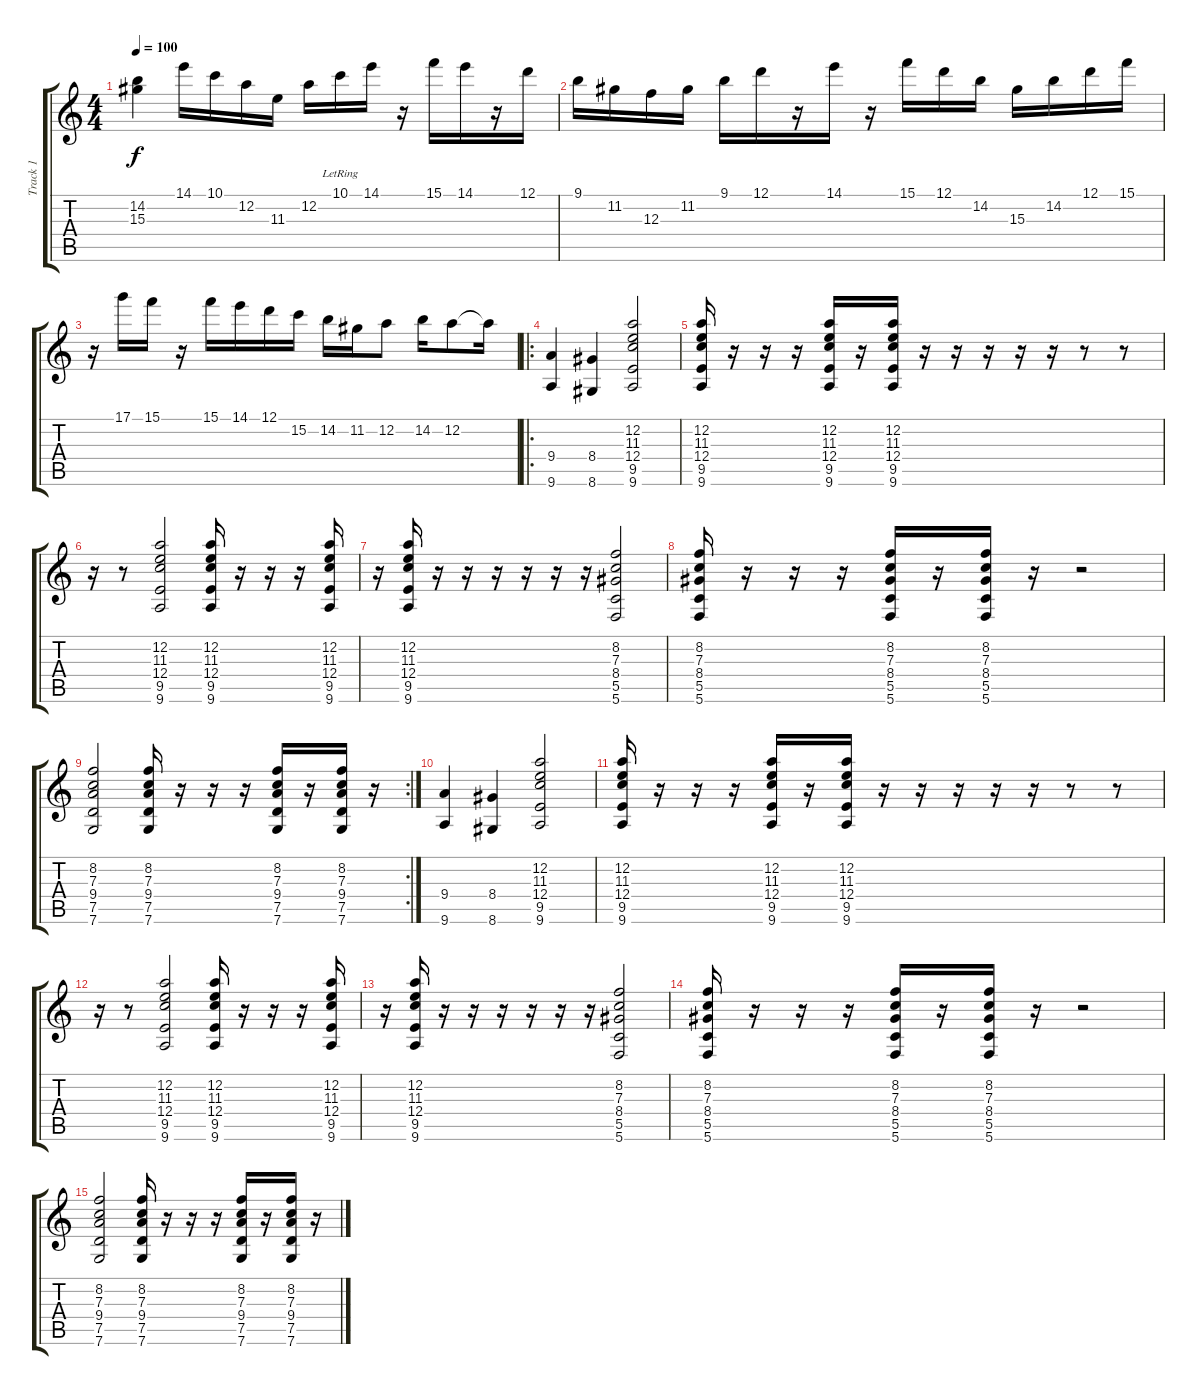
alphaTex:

\track ("Track 1" "Track 1") {instrument distortionguitar}
\staff {score tabs}
\tuning (D4 A3 F3 C3 G2 C2) {hide}
\ts (4 4)
\tempo 100
\clef g2
\ks c
(14.2 15.3{t}).4{dy f} 14.1.16 10.1.16 12.2.16 11.3.16 12.2.16 10.1{lr}.16 14.1.16 r.16 15.1.16 14.1.16 r.16 12.1.16 |
9.1.16 11.2.16 12.3.16 11.2.16 9.1.16 12.1.16 r.16 14.1.16 r.16 15.1.16 12.1.16 14.2.16 15.3.16 14.2.16 12.1.16 15.1.16 |
r.16 17.1.16 15.1.16 r.16 15.1.16 14.1.16 12.1.16 15.2.16 14.2.16 11.2.16 12.2.8 14.2.16 12.2.8 12.2{t}.16 |
\ro
(9.4 9.6).4 (8.4 8.6).4 (12.2 11.3 12.4 9.5 9.6).2 |
(12.2 11.3 12.4 9.5 9.6).16 r.16 r.16 r.16 (12.2 11.3 12.4 9.5 9.6).16 r.16 (12.2 11.3 12.4 9.5 9.6).16 r.16 r.16 r.16 r.16 r.16 r.8 r.8 |
r.16 r.8 (12.2 11.3 12.4 9.5 9.6).2 (12.2 11.3 12.4 9.5 9.6).16 r.16 r.16 r.16 (12.2 11.3 12.4 9.5 9.6).16 |
r.16 (12.2 11.3 12.4 9.5 9.6).16 r.16 r.16 r.16 r.16 r.16 r.16 (8.2 7.3 8.4 5.5 5.6).2 |
(8.2 7.3 8.4 5.5 5.6).16 r.16 r.16 r.16 (8.2 7.3 8.4 5.5 5.6).16 r.16 (8.2 7.3 8.4 5.5 5.6).16 r.16 r.2 |
\rc 2
(8.2 7.3 9.4 7.5 7.6).2 (8.2 7.3 9.4 7.5 7.6).16 r.16 r.16 r.16 (8.2 7.3 9.4 7.5 7.6).16 r.16 (8.2 7.3 9.4 7.5 7.6).16 r.16 |
(9.4 9.6).4 (8.4 8.6).4 (12.2 11.3 12.4 9.5 9.6).2 |
(12.2 11.3 12.4 9.5 9.6).16 r.16 r.16 r.16 (12.2 11.3 12.4 9.5 9.6).16 r.16 (12.2 11.3 12.4 9.5 9.6).16 r.16 r.16 r.16 r.16 r.16 r.8 r.8 |
r.16 r.8 (12.2 11.3 12.4 9.5 9.6).2 (12.2 11.3 12.4 9.5 9.6).16 r.16 r.16 r.16 (12.2 11.3 12.4 9.5 9.6).16 |
r.16 (12.2 11.3 12.4 9.5 9.6).16 r.16 r.16 r.16 r.16 r.16 r.16 (8.2 7.3 8.4 5.5 5.6).2 |
(8.2 7.3 8.4 5.5 5.6).16 r.16 r.16 r.16 (8.2 7.3 8.4 5.5 5.6).16 r.16 (8.2 7.3 8.4 5.5 5.6).16 r.16 r.2 |
(8.2 7.3 9.4 7.5 7.6).2 (8.2 7.3 9.4 7.5 7.6).16 r.16 r.16 r.16 (8.2 7.3 9.4 7.5 7.6).16 r.16 (8.2 7.3 9.4 7.5 7.6).16 r.16
